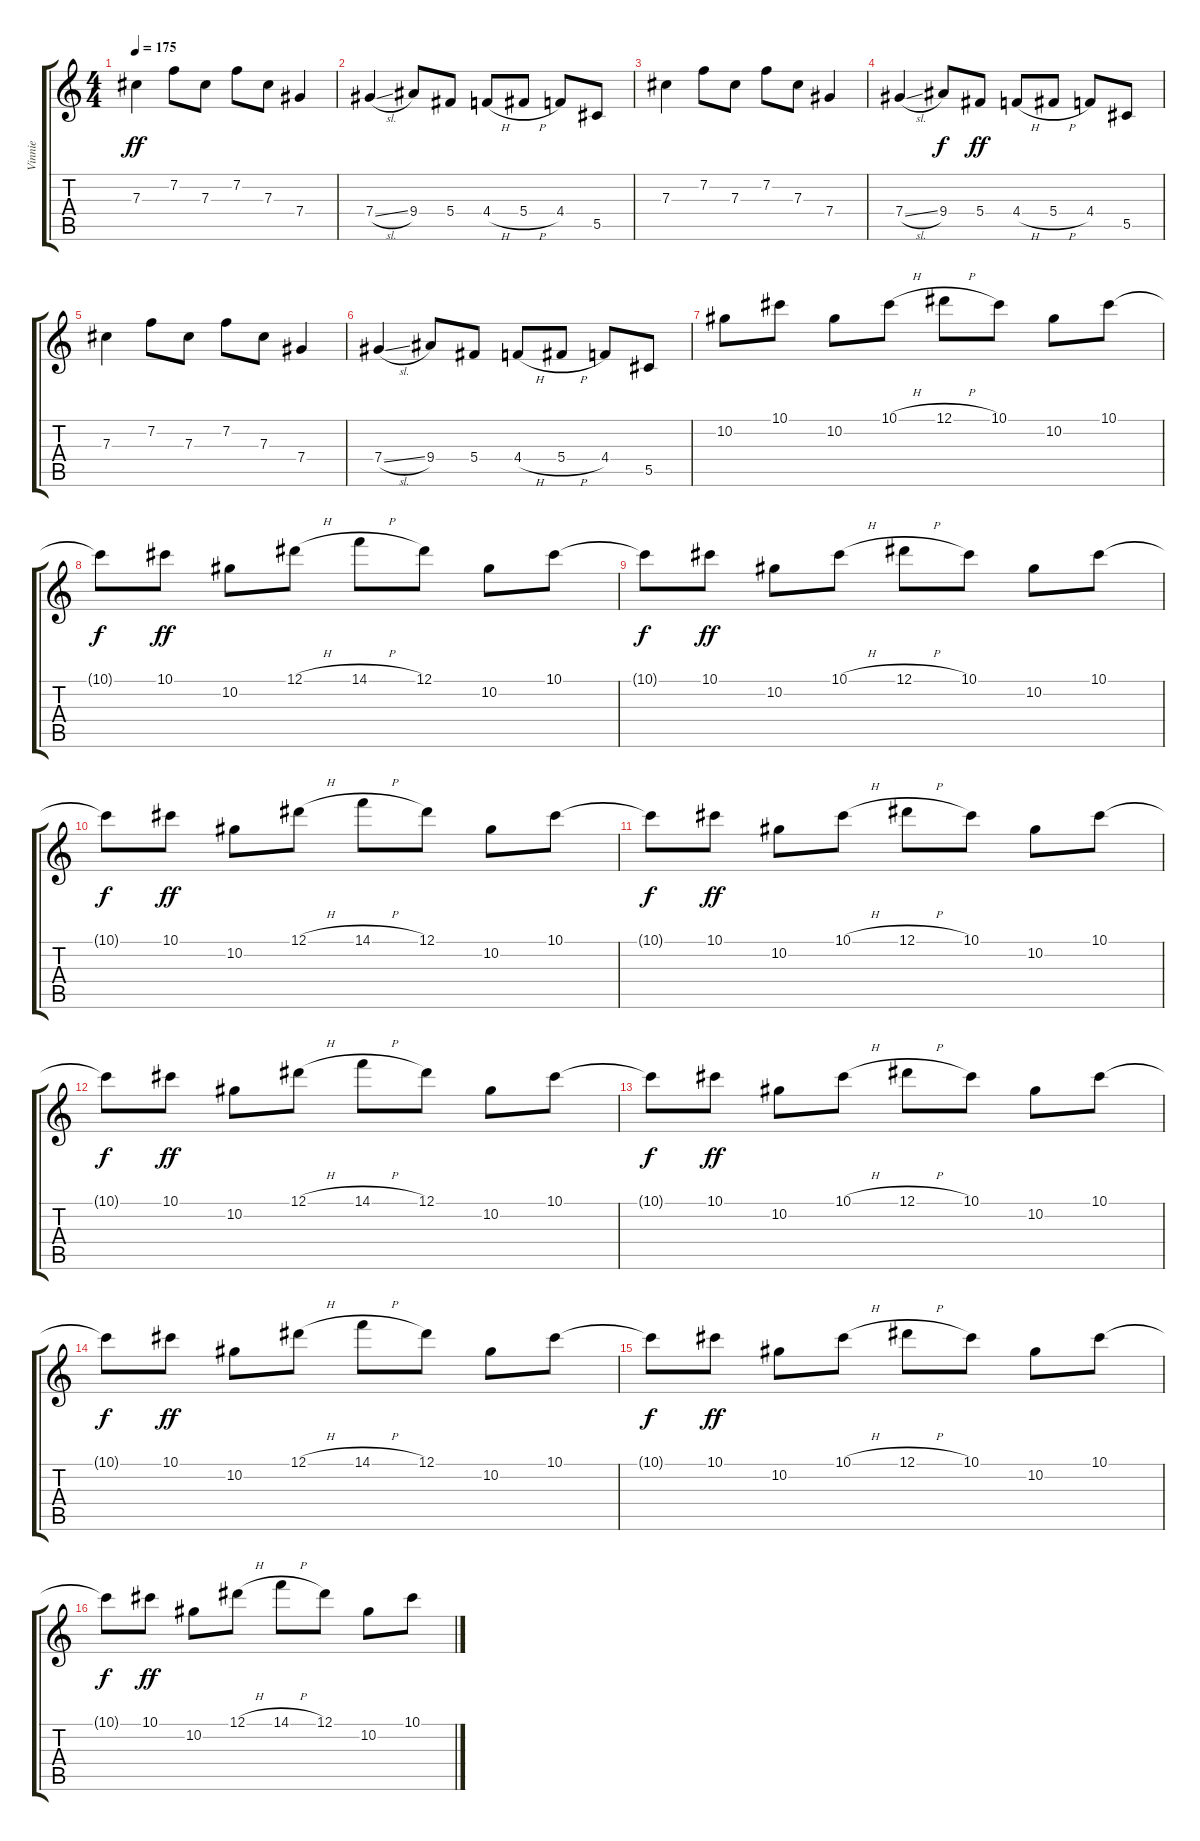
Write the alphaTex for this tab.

\track ("Vinnie" "Vinnie") {instrument distortionguitar}
\staff {score tabs}
\tuning (Eb4 Bb3 Gb3 Db3 Ab2 Db2) {hide}
\ts (4 4)
\tempo 175
\clef g2
\ks c
7.3.4{dy ff} 7.2.8 7.3.8 7.2.8 7.3.8 7.4.4 |
7.4{sl}.4 9.4.8 5.4.8 4.4{h}.8 5.4{h}.8 4.4.8 5.5.8 |
7.3.4 7.2.8 7.3.8 7.2.8 7.3.8 7.4.4 |
7.4{sl}.4 9.4.8{dy f} 5.4.8{dy ff} 4.4{h}.8 5.4{h}.8 4.4.8 5.5.8 |
7.3.4 7.2.8 7.3.8 7.2.8 7.3.8 7.4.4 |
7.4{sl}.4 9.4.8 5.4.8 4.4{h}.8 5.4{h}.8 4.4.8 5.5.8 |
10.2.8 10.1.8 10.2.8 10.1{h}.8 12.1{h}.8 10.1.8 10.2.8 10.1.8 |
10.1{t}.8{dy f} 10.1.8{dy ff} 10.2.8 12.1{h}.8 14.1{h}.8 12.1.8 10.2.8 10.1.8 |
10.1{t}.8{dy f} 10.1.8{dy ff} 10.2.8 10.1{h}.8 12.1{h}.8 10.1.8 10.2.8 10.1.8 |
10.1{t}.8{dy f} 10.1.8{dy ff} 10.2.8 12.1{h}.8 14.1{h}.8 12.1.8 10.2.8 10.1.8 |
10.1{t}.8{dy f} 10.1.8{dy ff} 10.2.8 10.1{h}.8 12.1{h}.8 10.1.8 10.2.8 10.1.8 |
10.1{t}.8{dy f} 10.1.8{dy ff} 10.2.8 12.1{h}.8 14.1{h}.8 12.1.8 10.2.8 10.1.8 |
10.1{t}.8{dy f} 10.1.8{dy ff} 10.2.8 10.1{h}.8 12.1{h}.8 10.1.8 10.2.8 10.1.8 |
10.1{t}.8{dy f} 10.1.8{dy ff} 10.2.8 12.1{h}.8 14.1{h}.8 12.1.8 10.2.8 10.1.8 |
10.1{t}.8{dy f} 10.1.8{dy ff} 10.2.8 10.1{h}.8 12.1{h}.8 10.1.8 10.2.8 10.1.8 |
10.1{t}.8{dy f} 10.1.8{dy ff} 10.2.8 12.1{h}.8 14.1{h}.8 12.1.8 10.2.8 10.1.8
